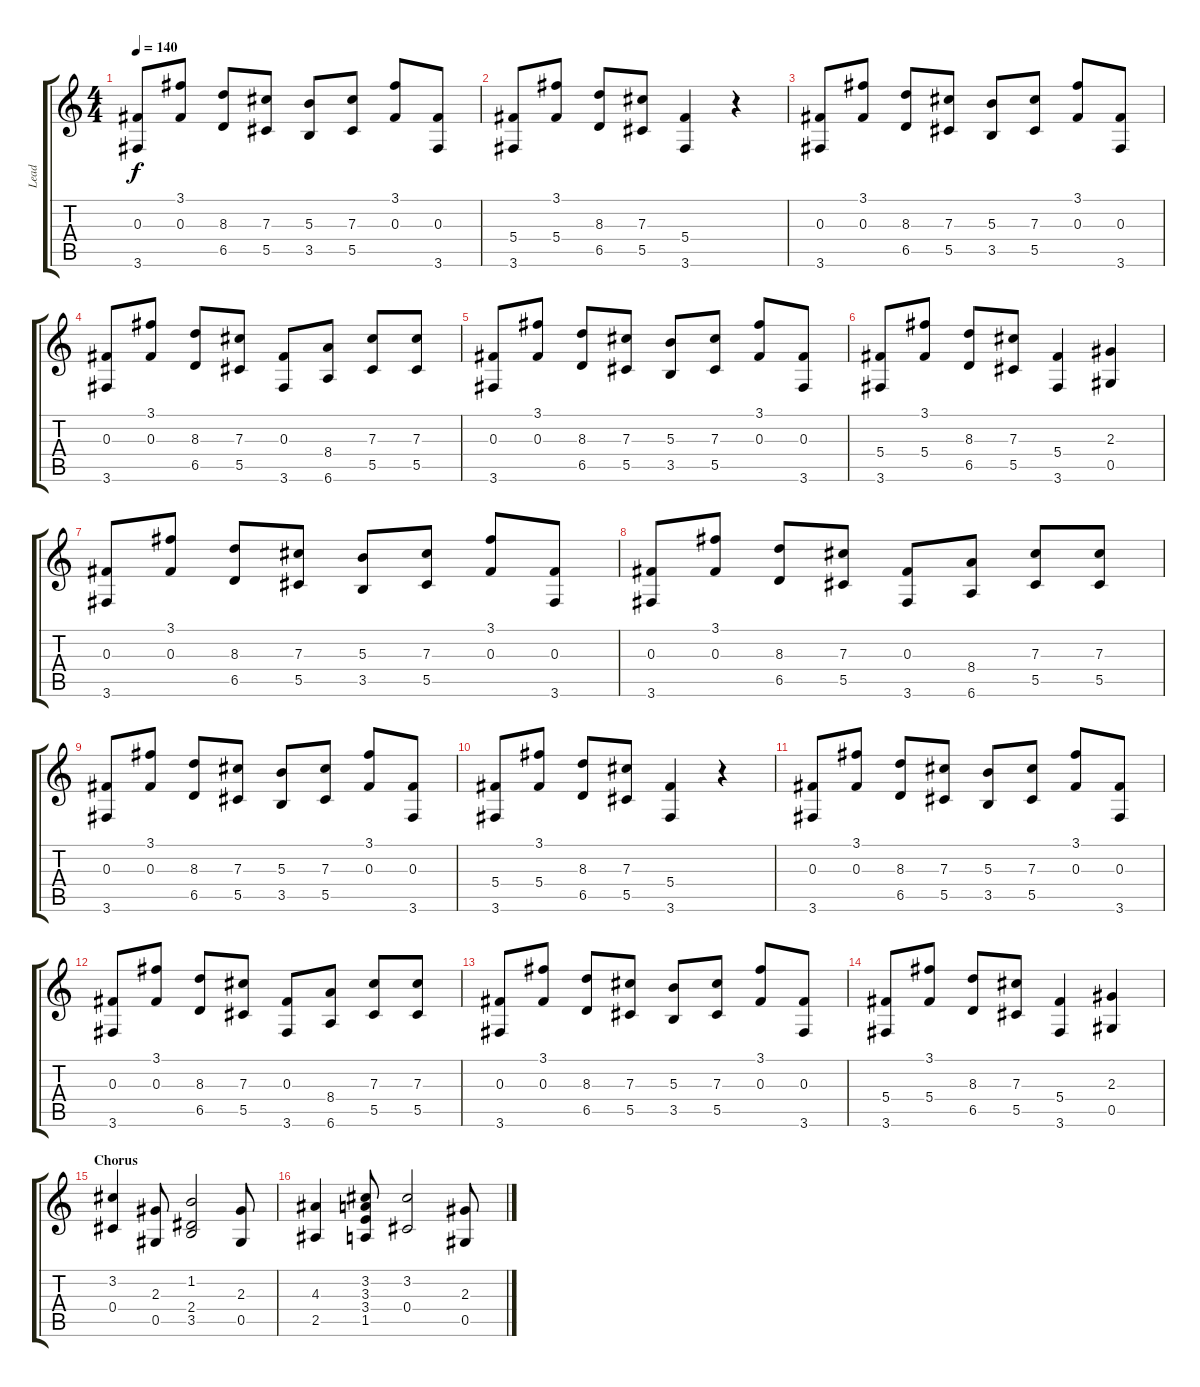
\track ("Lead" "Lead") {instrument distortionguitar}
\staff {score tabs}
\tuning (Eb4 Bb3 Gb3 Db3 Ab2 Eb2) {hide}
\ts (4 4)
\tempo 140
\clef g2
\ks c
(0.3 3.6).8{dy f} (3.1 0.3).8 (8.3 6.5).8 (7.3 5.5).8 (5.3 3.5).8 (7.3 5.5).8 (3.1 0.3).8 (0.3 3.6).8 |
(5.4 3.6).8 (3.1 5.4).8 (8.3 6.5).8 (7.3 5.5).8 (5.4 3.6).4 r.4 |
(0.3 3.6).8 (3.1 0.3).8 (8.3 6.5).8 (7.3 5.5).8 (5.3 3.5).8 (7.3 5.5).8 (3.1 0.3).8 (0.3 3.6).8 |
(0.3 3.6).8 (3.1 0.3).8 (8.3 6.5).8 (7.3 5.5).8 (0.3 3.6).8 (8.4 6.6).8 (7.3 5.5).8 (7.3 5.5).8 |
(0.3 3.6).8 (3.1 0.3).8 (8.3 6.5).8 (7.3 5.5).8 (5.3 3.5).8 (7.3 5.5).8 (3.1 0.3).8 (0.3 3.6).8 |
(5.4 3.6).8 (3.1 5.4).8 (8.3 6.5).8 (7.3 5.5).8 (5.4 3.6).4 (2.3 0.5).4 |
(0.3 3.6).8 (3.1 0.3).8 (8.3 6.5).8 (7.3 5.5).8 (5.3 3.5).8 (7.3 5.5).8 (3.1 0.3).8 (0.3 3.6).8 |
(0.3 3.6).8 (3.1 0.3).8 (8.3 6.5).8 (7.3 5.5).8 (0.3 3.6).8 (8.4 6.6).8 (7.3 5.5).8 (7.3 5.5).8 |
(0.3 3.6).8 (3.1 0.3).8 (8.3 6.5).8 (7.3 5.5).8 (5.3 3.5).8 (7.3 5.5).8 (3.1 0.3).8 (0.3 3.6).8 |
(5.4 3.6).8 (3.1 5.4).8 (8.3 6.5).8 (7.3 5.5).8 (5.4 3.6).4 r.4 |
(0.3 3.6).8 (3.1 0.3).8 (8.3 6.5).8 (7.3 5.5).8 (5.3 3.5).8 (7.3 5.5).8 (3.1 0.3).8 (0.3 3.6).8 |
(0.3 3.6).8 (3.1 0.3).8 (8.3 6.5).8 (7.3 5.5).8 (0.3 3.6).8 (8.4 6.6).8 (7.3 5.5).8 (7.3 5.5).8 |
(0.3 3.6).8 (3.1 0.3).8 (8.3 6.5).8 (7.3 5.5).8 (5.3 3.5).8 (7.3 5.5).8 (3.1 0.3).8 (0.3 3.6).8 |
(5.4 3.6).8 (3.1 5.4).8 (8.3 6.5).8 (7.3 5.5).8 (5.4 3.6).4 (2.3 0.5).4 |
\section ("" "Chorus")
(3.2 0.4).4 (2.3 0.5).8 (1.2 2.4 3.5).2 (2.3 0.5).8 |
(4.3 2.5).4 (3.2 3.3 3.4 1.5).8 (3.2 0.4).2 (2.3 0.5).8
